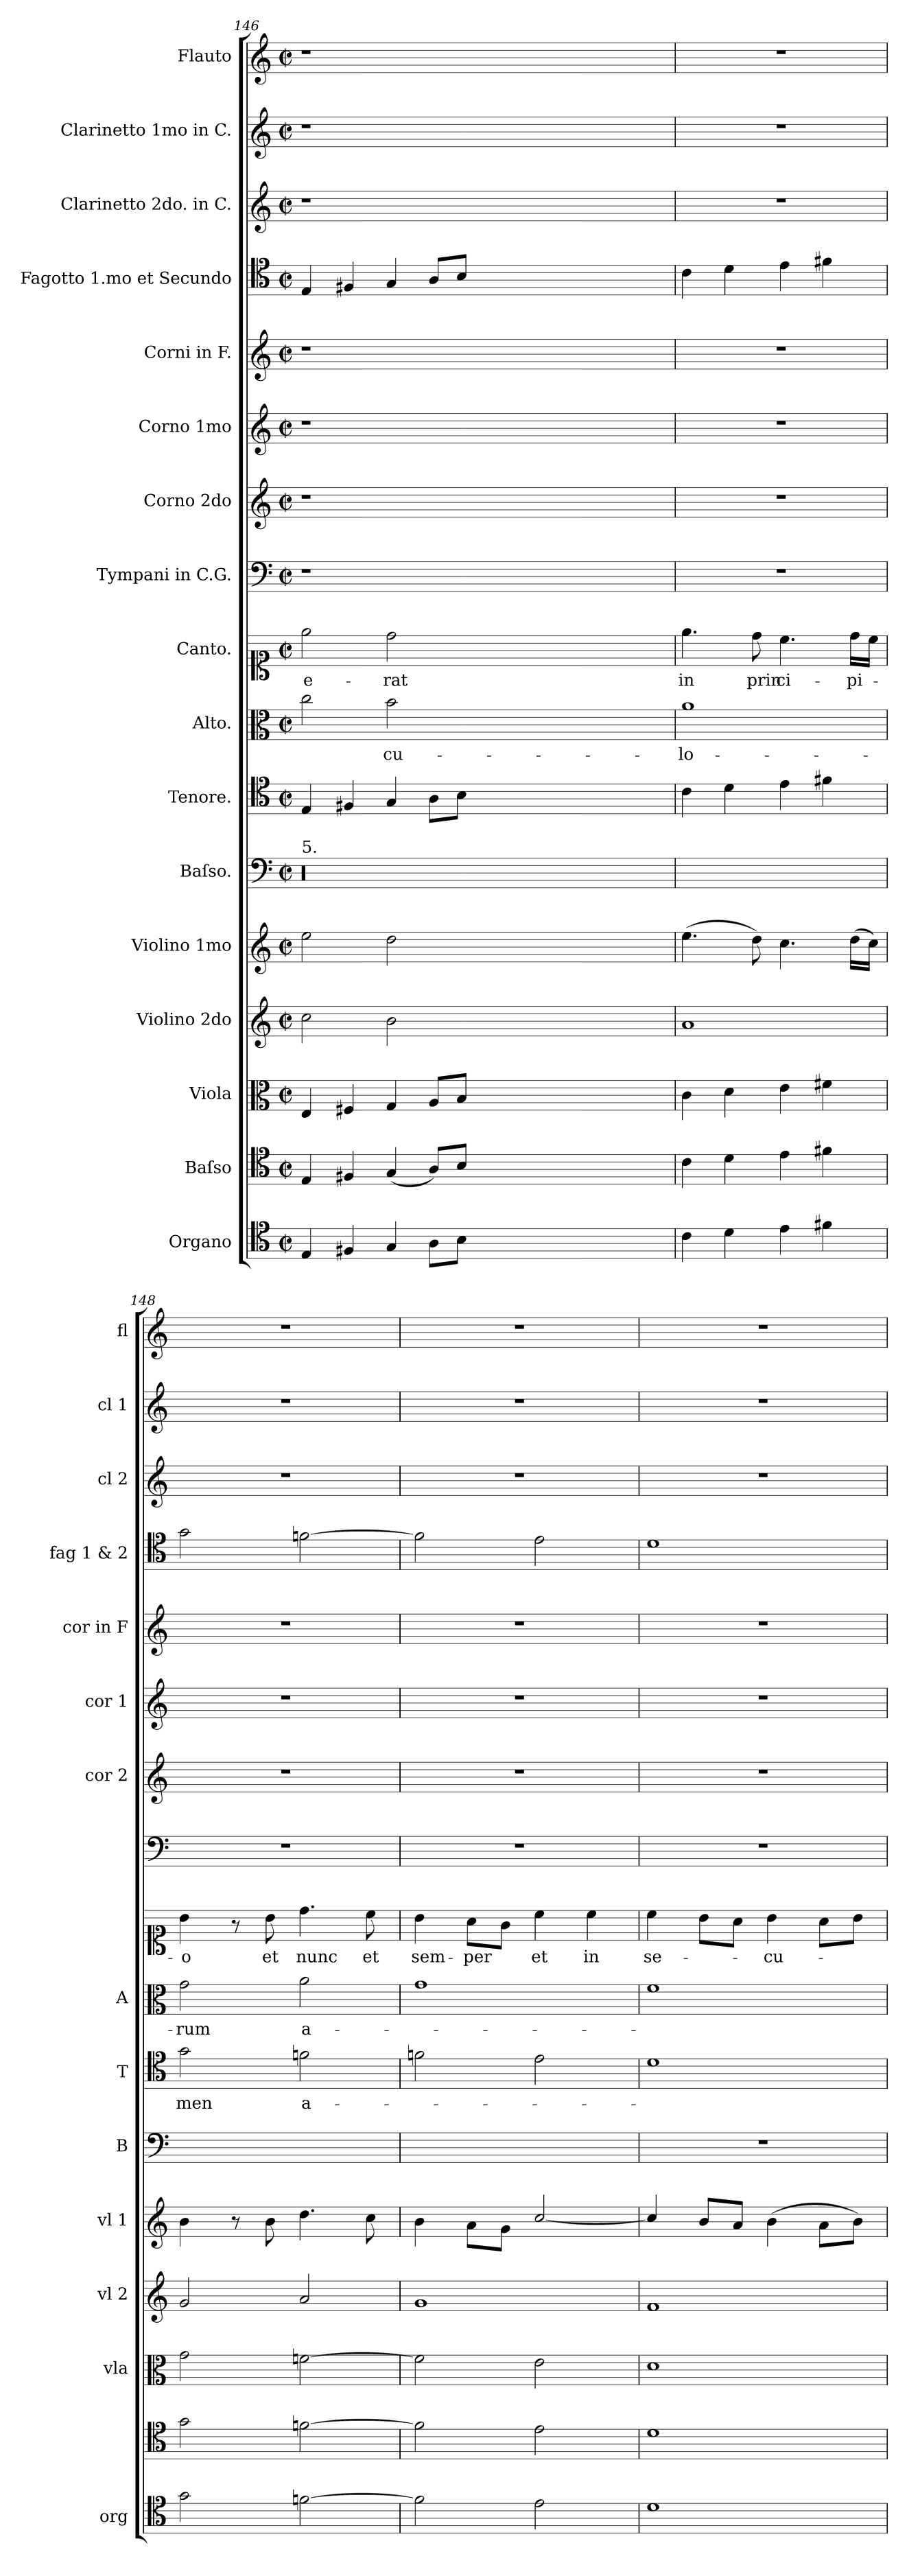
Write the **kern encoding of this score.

**kern	**kern	**kern	**kern	**kern	**kern	**kern	**text	**kern	**text	**kern	**text	**kern	**kern	**kern	**kern	**kern	**kern	**kern	**kern
*part17	*part16	*part15	*part14	*part13	*part12	*part11	*part11	*part10	*part10	*part9	*part9	*part8	*part7	*part6	*part5	*part4	*part3	*part2	*part1
*staff17	*staff16	*staff15	*staff14	*staff13	*staff12	*staff11	*staff11	*staff10	*staff10	*staff9	*staff9	*staff8	*staff7	*staff6	*staff5	*staff4	*staff3	*staff2	*staff1
*I"Organo	*I"Baſso	*I"Viola	*I"Violino 2do	*I"Violino 1mo	*I"Baſso.	*I"Tenore.	*	*I"Alto.	*	*I"Canto.	*	*I"Tympani in C.G.	*I"Corno 2do	*I"Corno 1mo	*I"Corni in F.	*I"Fagotto 1.mo et Secundo	*I"Clarinetto 2do. in C.	*I"Clarinetto 1mo in C.	*I"Flauto
*I'org	*	*I'vla	*I'vl 2	*I'vl 1	*I'B	*I'T	*	*I'A	*	*	*	*	*I'cor 2	*I'cor 1	*I'cor in F	*I'fag 1 & 2	*I'cl 2	*I'cl 1	*I'fl
*clefC4	*clefC4	*clefC3	*clefG2	*clefG2	*clefF4	*clefC4	*	*clefC3	*	*clefC1	*	*clefF4	*clefG2	*clefG2	*clefG2	*clefC4	*clefG2	*clefG2	*clefG2
*	*	*	*	*	*	*	*	*	*	*	*	*	*	*	*ITrd4c7	*	*	*	*
*k[]	*k[]	*k[]	*k[]	*k[]	*k[]	*k[]	*	*k[]	*	*k[]	*	*k[]	*k[]	*k[]	*k[b-]	*k[]	*k[]	*k[]	*k[]
*C:	*C:	*C:	*C:	*C:	*C:	*C:	*	*C:	*	*C:	*	*C:	*C:	*C:	*	*C:	*C:	*C:	*C:
*M2/2	*M2/2	*M2/2	*M2/2	*M2/2	*M2/2	*M2/2	*	*M2/2	*	*M2/2	*	*M2/2	*M2/2	*M2/2	*M2/2	*M2/2	*M2/2	*M2/2	*M2/2
*met(c|)	*met(c|)	*met(c|)	*met(c|)	*met(c|)	*met(c|)	*met(c|)	*	*met(c|)	*	*met(c|)	*	*met(c|)	*met(c|)	*met(c|)	*met(c|)	*met(c|)	*met(c|)	*met(c|)	*met(c|)
=146	=146	=146	=146	=146	=146	=146	=146	=146	=146	=146	=146	=146	=146	=146	=146	=146	=146	=146	=146
!	!	!	!	!	!LO:TX:a:t=5.	!	!	!	!	!	!	!	!	!	!	!	!	!	!
4E/	4E/	4E/	2cc\	2ee\	00r	4E/	.	2cc\	.	2ee\	e-	1r	1r	1r	1r	4E/	1r	1r	1r
4F#X/	4F#X/	4F#X/	.	.	.	4F#X/	.	.	.	.	.	.	.	.	.	4F#X/	.	.	.
4G/	(4G/	4G/	2b\	2dd\	.	4G/	.	2b\	-cu-	2dd\	-rat	.	.	.	.	4G/	.	.	.
8A\L	8A/L)	8A/L	.	.	.	8A\L	.	.	.	.	.	.	.	.	.	8A/L	.	.	.
8B\J	8B/J	8B/J	.	.	.	8B\J	.	.	.	.	.	.	.	.	.	8B/J	.	.	.
0.ryy	0.ryy	0.ryy	0.ryy	0.ryy	.	0.ryy	.	0.ryy	.	0.ryy	.	0.ryy	0.ryy	0.ryy	0.ryy	0.ryy	0.ryy	0.ryy	0.ryy
=147	=147	=147	=147	=147	=147	=147	=147	=147	=147	=147	=147	=147	=147	=147	=147	=147	=147	=147	=147
4c\	4c\	4c\	1a/	(4.ee\	1ryy	4c\	.	1a\	-lo-	4.ee\	in	1r	1r	1r	1r	4c\	1r	1r	1r
4d\	4d\	4d\	.	.	.	4d\	.	.	.	.	.	.	.	.	.	4d\	.	.	.
.	.	.	.	8dd\)	.	.	.	.	.	8dd\	prin-	.	.	.	.	.	.	.	.
4e\	4e\	4e\	.	4.cc\	.	4e\	.	.	.	4.cc\	-ci-	.	.	.	.	4e\	.	.	.
4f#X\	4f#X\	4f#X\	.	.	.	4f#X\	.	.	.	.	.	.	.	.	.	4f#X\	.	.	.
.	.	.	.	(16dd\LL	.	.	.	.	.	16dd\LL	-pi-	.	.	.	.	.	.	.	.
.	.	.	.	16cc\JJ)	.	.	.	.	.	16cc\JJ	.	.	.	.	.	.	.	.	.
=148	=148	=148	=148	=148	=148	=148	=148	=148	=148	=148	=148	=148	=148	=148	=148	=148	=148	=148	=148
2g\	2g\	2g\	2g/	4b\	1ryy	2g\	-men	2g\	-rum	4b\	-o	1r	1r	1r	1r	2g\	1r	1r	1r
.	.	.	.	8r	.	.	.	.	.	8r	.	.	.	.	.	.	.	.	.
.	.	.	.	8b\	.	.	.	.	.	8b\	et	.	.	.	.	.	.	.	.
[2fn\	[2fn\	[2fn\	2a/	4.dd\	.	2fn\	a-	2a\	a-	4.dd\	nunc	.	.	.	.	[2fn\	.	.	.
.	.	.	.	8cc\	.	.	.	.	.	8cc\	et	.	.	.	.	.	.	.	.
=149	=149	=149	=149	=149	=149	=149	=149	=149	=149	=149	=149	=149	=149	=149	=149	=149	=149	=149	=149
2f\]	2f\]	2f\]	1g/	4b\	1ryy	2fn\	.	1g\	.	4b\	sem-	1r	1r	1r	1r	2f\]	1r	1r	1r
.	.	.	.	8a\L	.	.	.	.	.	8a\L	-per	.	.	.	.	.	.	.	.
.	.	.	.	8g\J	.	.	.	.	.	8g\J	.	.	.	.	.	.	.	.	.
2e\	2e\	2e\	.	[2cc/	.	2e\	.	.	.	4cc\	et	.	.	.	.	2e\	.	.	.
.	.	.	.	.	.	.	.	.	.	4cc\	in	.	.	.	.	.	.	.	.
=150	=150	=150	=150	=150	=150	=150	=150	=150	=150	=150	=150	=150	=150	=150	=150	=150	=150	=150	=150
1d\	1d\	1d\	1f/	4cc/]	1r	1d\	.	1f\	.	4cc\	se-	1r	1r	1r	1r	1d\	1r	1r	1r
.	.	.	.	8b/L	.	.	.	.	.	8b\L	.	.	.	.	.	.	.	.	.
.	.	.	.	8a/J	.	.	.	.	.	8a\J	.	.	.	.	.	.	.	.	.
.	.	.	.	(4b\	.	.	.	.	.	4b\	-cu-	.	.	.	.	.	.	.	.
.	.	.	.	8a\L	.	.	.	.	.	8a\L	.	.	.	.	.	.	.	.	.
.	.	.	.	8b\J)	.	.	.	.	.	8b\J	.	.	.	.	.	.	.	.	.
=	=	=	=	=	=	=	=	=	=	=	=	=	=	=	=	=	=	=	=
*-	*-	*-	*-	*-	*-	*-	*-	*-	*-	*-	*-	*-	*-	*-	*-	*-	*-	*-	*-
